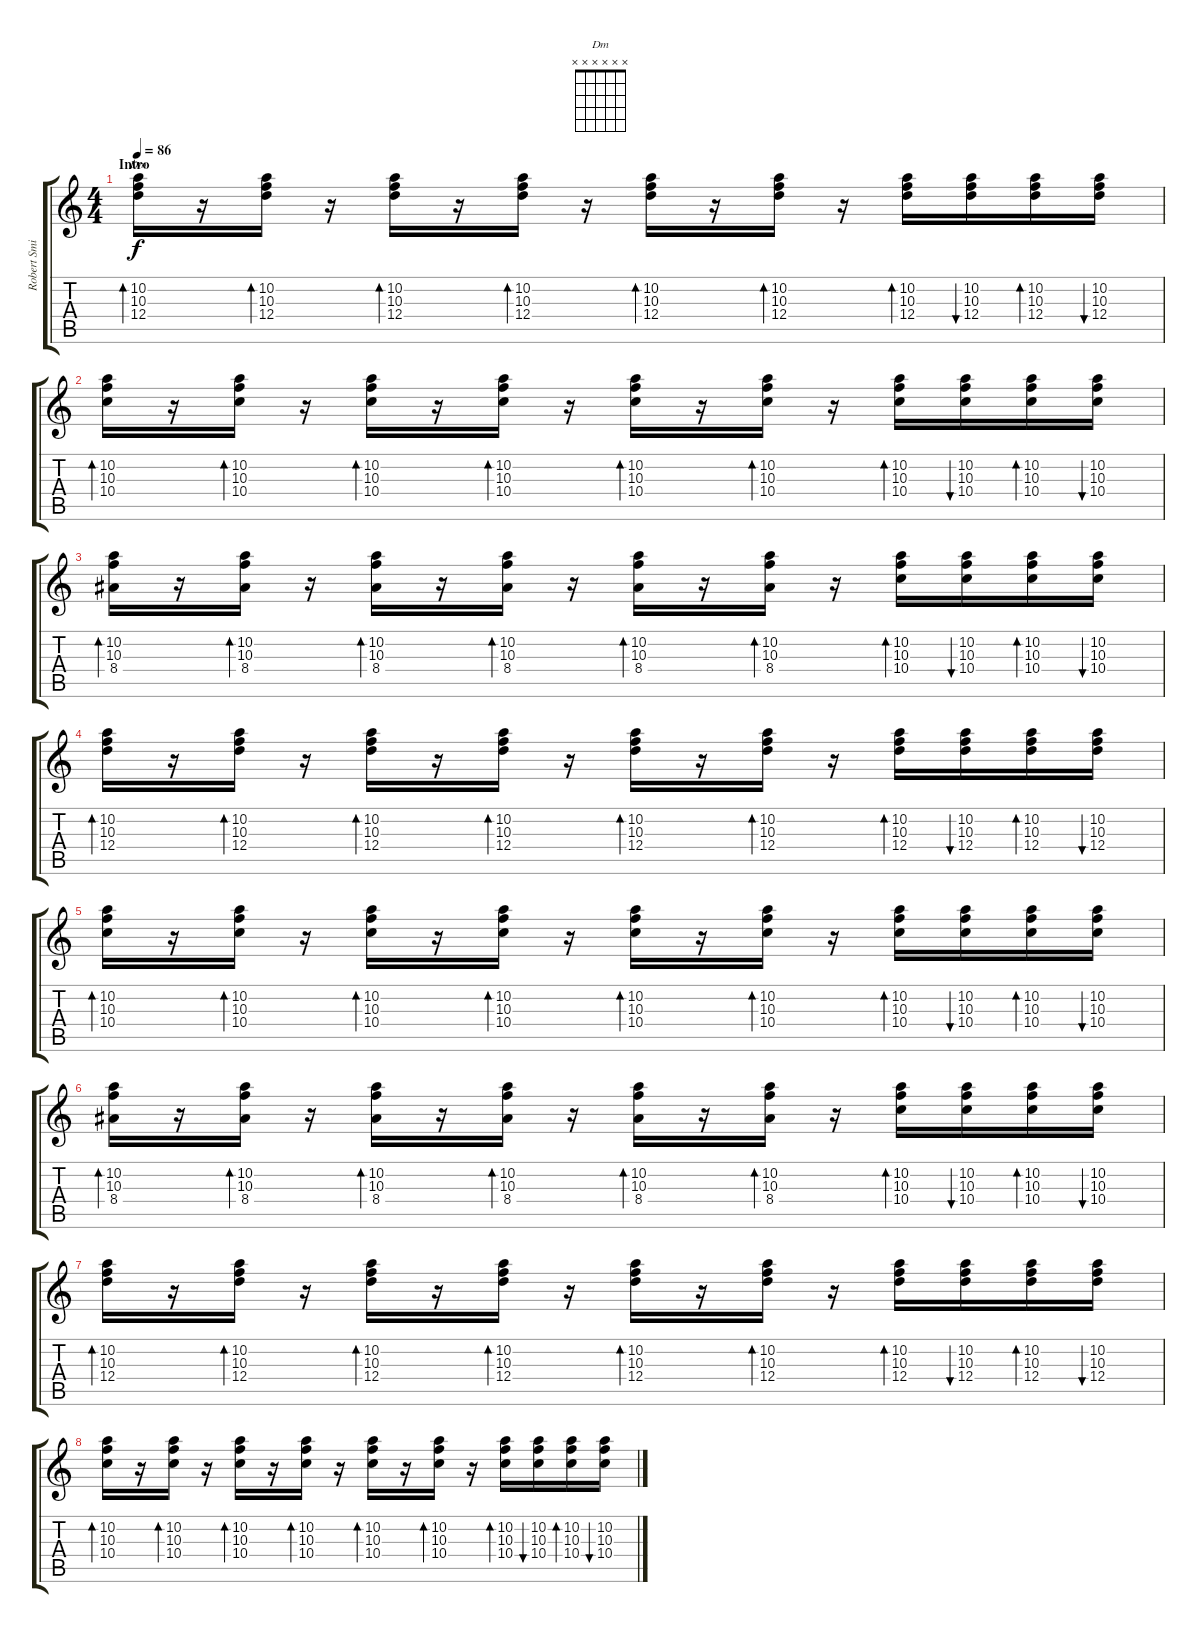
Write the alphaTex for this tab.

\track ("Robert Smith (Guitar)" "Robert Smi") {instrument electricguitarclean}
\staff {score tabs}
\tuning (E4 B3 G3 D3 A2 E2) {hide}
\chord ("Dm" x x x x x x)
\ts (4 4)
\section ("" "Intro")
\tempo 86
\clef g2
\ks c
(10.2 10.3 12.4).16{bd 30 ch "Dm" dy f instrument electricguitarclean} r.16 (10.2 10.3 12.4).16{bd 30} r.16 (10.2 10.3 12.4).16{bd 30} r.16 (10.2 10.3 12.4).16{bd 30} r.16 (10.2 10.3 12.4).16{bd 30} r.16 (10.2 10.3 12.4).16{bd 30} r.16 (10.2 10.3 12.4).16{bd 30} (10.2 10.3 12.4).16{bu 30} (10.2 10.3 12.4).16{bd 30} (10.2 10.3 12.4).16{bu 30} |
(10.2 10.3 10.4).16{bd 30} r.16 (10.2 10.3 10.4).16{bd 30} r.16 (10.2 10.3 10.4).16{bd 30} r.16 (10.2 10.3 10.4).16{bd 30} r.16 (10.2 10.3 10.4).16{bd 30} r.16 (10.2 10.3 10.4).16{bd 30} r.16 (10.2 10.3 10.4).16{bd 30} (10.2 10.3 10.4).16{bu 30} (10.2 10.3 10.4).16{bd 30} (10.2 10.3 10.4).16{bu 30} |
(10.2 10.3 8.4).16{bd 30} r.16 (10.2 10.3 8.4).16{bd 30} r.16 (10.2 10.3 8.4).16{bd 30} r.16 (10.2 10.3 8.4).16{bd 30} r.16 (10.2 10.3 8.4).16{bd 30} r.16 (10.2 10.3 8.4).16{bd 30} r.16 (10.2 10.3 10.4).16{bd 30} (10.2 10.3 10.4).16{bu 30} (10.2 10.3 10.4).16{bd 30} (10.2 10.3 10.4).16{bu 30} |
(10.2 10.3 12.4).16{bd 30} r.16 (10.2 10.3 12.4).16{bd 30} r.16 (10.2 10.3 12.4).16{bd 30} r.16 (10.2 10.3 12.4).16{bd 30} r.16 (10.2 10.3 12.4).16{bd 30} r.16 (10.2 10.3 12.4).16{bd 30} r.16 (10.2 10.3 12.4).16{bd 30} (10.2 10.3 12.4).16{bu 30} (10.2 10.3 12.4).16{bd 30} (10.2 10.3 12.4).16{bu 30} |
(10.2 10.3 10.4).16{bd 30} r.16 (10.2 10.3 10.4).16{bd 30} r.16 (10.2 10.3 10.4).16{bd 30} r.16 (10.2 10.3 10.4).16{bd 30} r.16 (10.2 10.3 10.4).16{bd 30} r.16 (10.2 10.3 10.4).16{bd 30} r.16 (10.2 10.3 10.4).16{bd 30} (10.2 10.3 10.4).16{bu 30} (10.2 10.3 10.4).16{bd 30} (10.2 10.3 10.4).16{bu 30} |
(10.2 10.3 8.4).16{bd 30} r.16 (10.2 10.3 8.4).16{bd 30} r.16 (10.2 10.3 8.4).16{bd 30} r.16 (10.2 10.3 8.4).16{bd 30} r.16 (10.2 10.3 8.4).16{bd 30} r.16 (10.2 10.3 8.4).16{bd 30} r.16 (10.2 10.3 10.4).16{bd 30} (10.2 10.3 10.4).16{bu 30} (10.2 10.3 10.4).16{bd 30} (10.2 10.3 10.4).16{bu 30} |
(10.2 10.3 12.4).16{bd 30} r.16 (10.2 10.3 12.4).16{bd 30} r.16 (10.2 10.3 12.4).16{bd 30} r.16 (10.2 10.3 12.4).16{bd 30} r.16 (10.2 10.3 12.4).16{bd 30} r.16 (10.2 10.3 12.4).16{bd 30} r.16 (10.2 10.3 12.4).16{bd 30} (10.2 10.3 12.4).16{bu 30} (10.2 10.3 12.4).16{bd 30} (10.2 10.3 12.4).16{bu 30} |
(10.2 10.3 10.4).16{bd 30} r.16 (10.2 10.3 10.4).16{bd 30} r.16 (10.2 10.3 10.4).16{bd 30} r.16 (10.2 10.3 10.4).16{bd 30} r.16 (10.2 10.3 10.4).16{bd 30} r.16 (10.2 10.3 10.4).16{bd 30} r.16 (10.2 10.3 10.4).16{bd 30} (10.2 10.3 10.4).16{bu 30} (10.2 10.3 10.4).16{bd 30} (10.2 10.3 10.4).16{bu 30}
